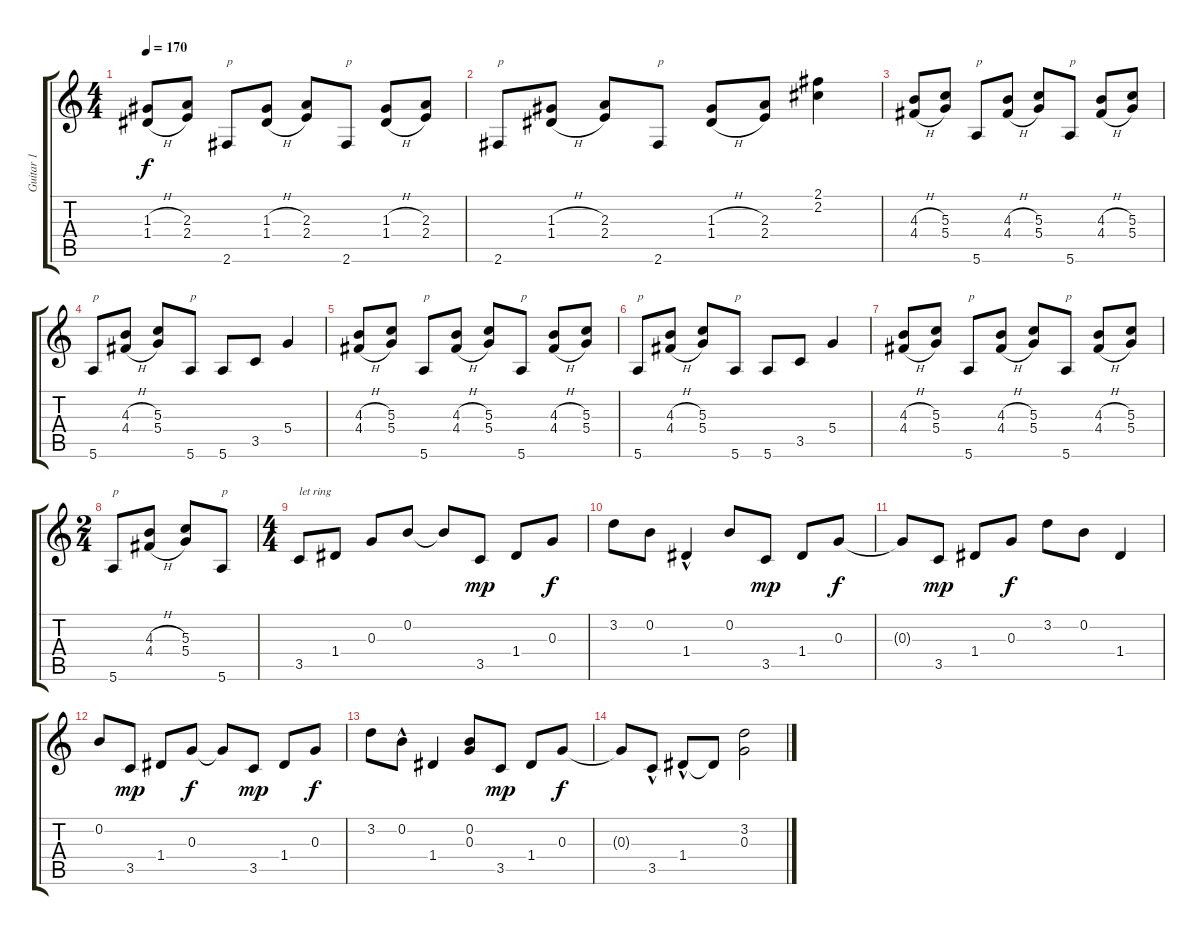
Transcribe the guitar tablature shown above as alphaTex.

\track ("Guitar 1" "Guitar 1") {instrument distortionguitar}
\staff {score tabs}
\tuning (E4 B3 G3 D3 A2 E2) {hide}
\ts (4 4)
\tempo 170
\clef g2
\ks c
(1.3{h} 1.4{h}).8{dy f} (2.3 2.4).8 2.6.8{txt "p"} (1.3{h} 1.4{h}).8 (2.3 2.4).8 2.6.8{txt "p"} (1.3{h} 1.4{h}).8 (2.3 2.4).8 |
2.6.8{txt "p"} (1.3{h} 1.4{h}).8 (2.3 2.4).8 2.6.8{txt "p"} (1.3{h} 1.4{h}).8 (2.3 2.4).8 (2.1 2.2).4 |
(4.3{h} 4.4{h}).8 (5.3 5.4).8 5.6.8{txt "p"} (4.3{h} 4.4{h}).8 (5.3 5.4).8 5.6.8{txt "p"} (4.3{h} 4.4{h}).8 (5.3 5.4).8 |
5.6.8{txt "p"} (4.3{h} 4.4{h}).8 (5.3 5.4).8 5.6.8{txt "p"} 5.6.8 3.5.8 5.4.4 |
(4.3{h} 4.4{h}).8 (5.3 5.4).8 5.6.8{txt "p"} (4.3{h} 4.4{h}).8 (5.3 5.4).8 5.6.8{txt "p"} (4.3{h} 4.4{h}).8 (5.3 5.4).8 |
5.6.8{txt "p"} (4.3{h} 4.4{h}).8 (5.3 5.4).8 5.6.8{txt "p"} 5.6.8 3.5.8 5.4.4 |
(4.3{h} 4.4{h}).8 (5.3 5.4).8 5.6.8{txt "p"} (4.3{h} 4.4{h}).8 (5.3 5.4).8 5.6.8{txt "p"} (4.3{h} 4.4{h}).8 (5.3 5.4).8 |
\ts (2 4)
5.6.8{txt "p"} (4.3{h} 4.4{h}).8 (5.3 5.4).8 5.6.8{txt "p"} |
\ts (4 4)
3.5.8{txt "let ring"} 1.4.8 0.3.8 0.2.8 0.2{t}.8 3.5.8{dy mp} 1.4.8 0.3.8{dy f} |
3.2.8 0.2.8 1.4{hac}.4 0.2.8 3.5.8{dy mp} 1.4.8 0.3.8{dy f} |
0.3{t}.8 3.5.8{dy mp} 1.4.8 0.3.8{dy f} 3.2.8 0.2.8 1.4.4 |
0.2.8 3.5.8{dy mp} 1.4.8 0.3.8{dy f} 0.3{t}.8 3.5.8{dy mp} 1.4.8 0.3.8{dy f} |
3.2.8 0.2{hac}.8 1.4.4 (0.2 0.3).8 3.5.8{dy mp} 1.4.8 0.3.8{dy f} |
0.3{t}.8 3.5{hac}.8 1.4{hac}.8 1.4{t}.8 (3.2 0.3).2
